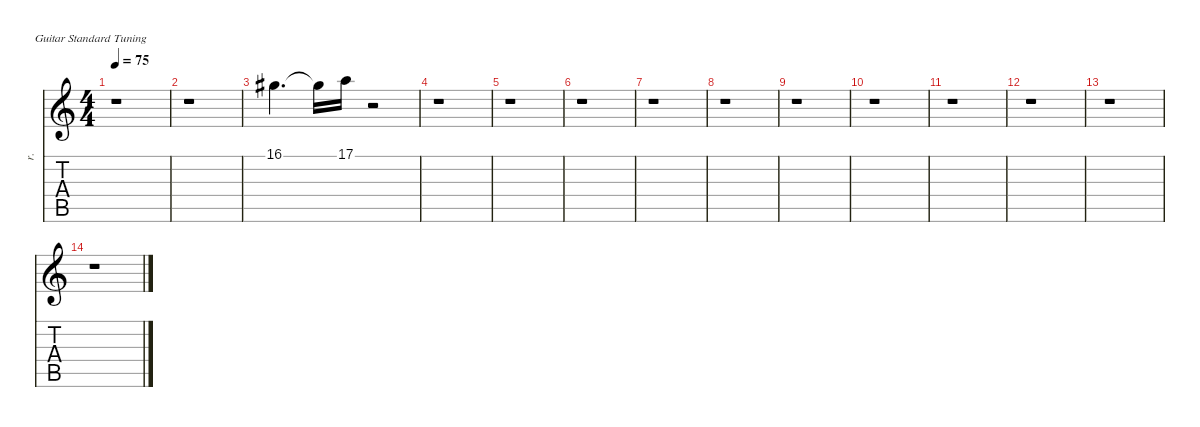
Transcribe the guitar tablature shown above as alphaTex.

\defaultSystemsLayout 4
\hideDynamics
\bracketExtendMode nobrackets
\otherSystemsTrackNameOrientation horizontal
\track ("Backing Vocals" "r.") {instrument synthvoice}
\staff {score tabs}
\tuning (E4 B3 G3 D3 A2 E2)
\ts (4 4)
\tempo 75
\clef g2
\ks c
r.1{dy ff} |
r.1 |
16.1{acc #}.4{d dy fff} 16.1{t acc #}.16{dy f} 17.1.16{dy ff} r.2 |
r.1 |
r.1 |
r.1 |
r.1 |
r.1 |
r.1 |
r.1 |
r.1 |
r.1 |
r.1 |
r.1
